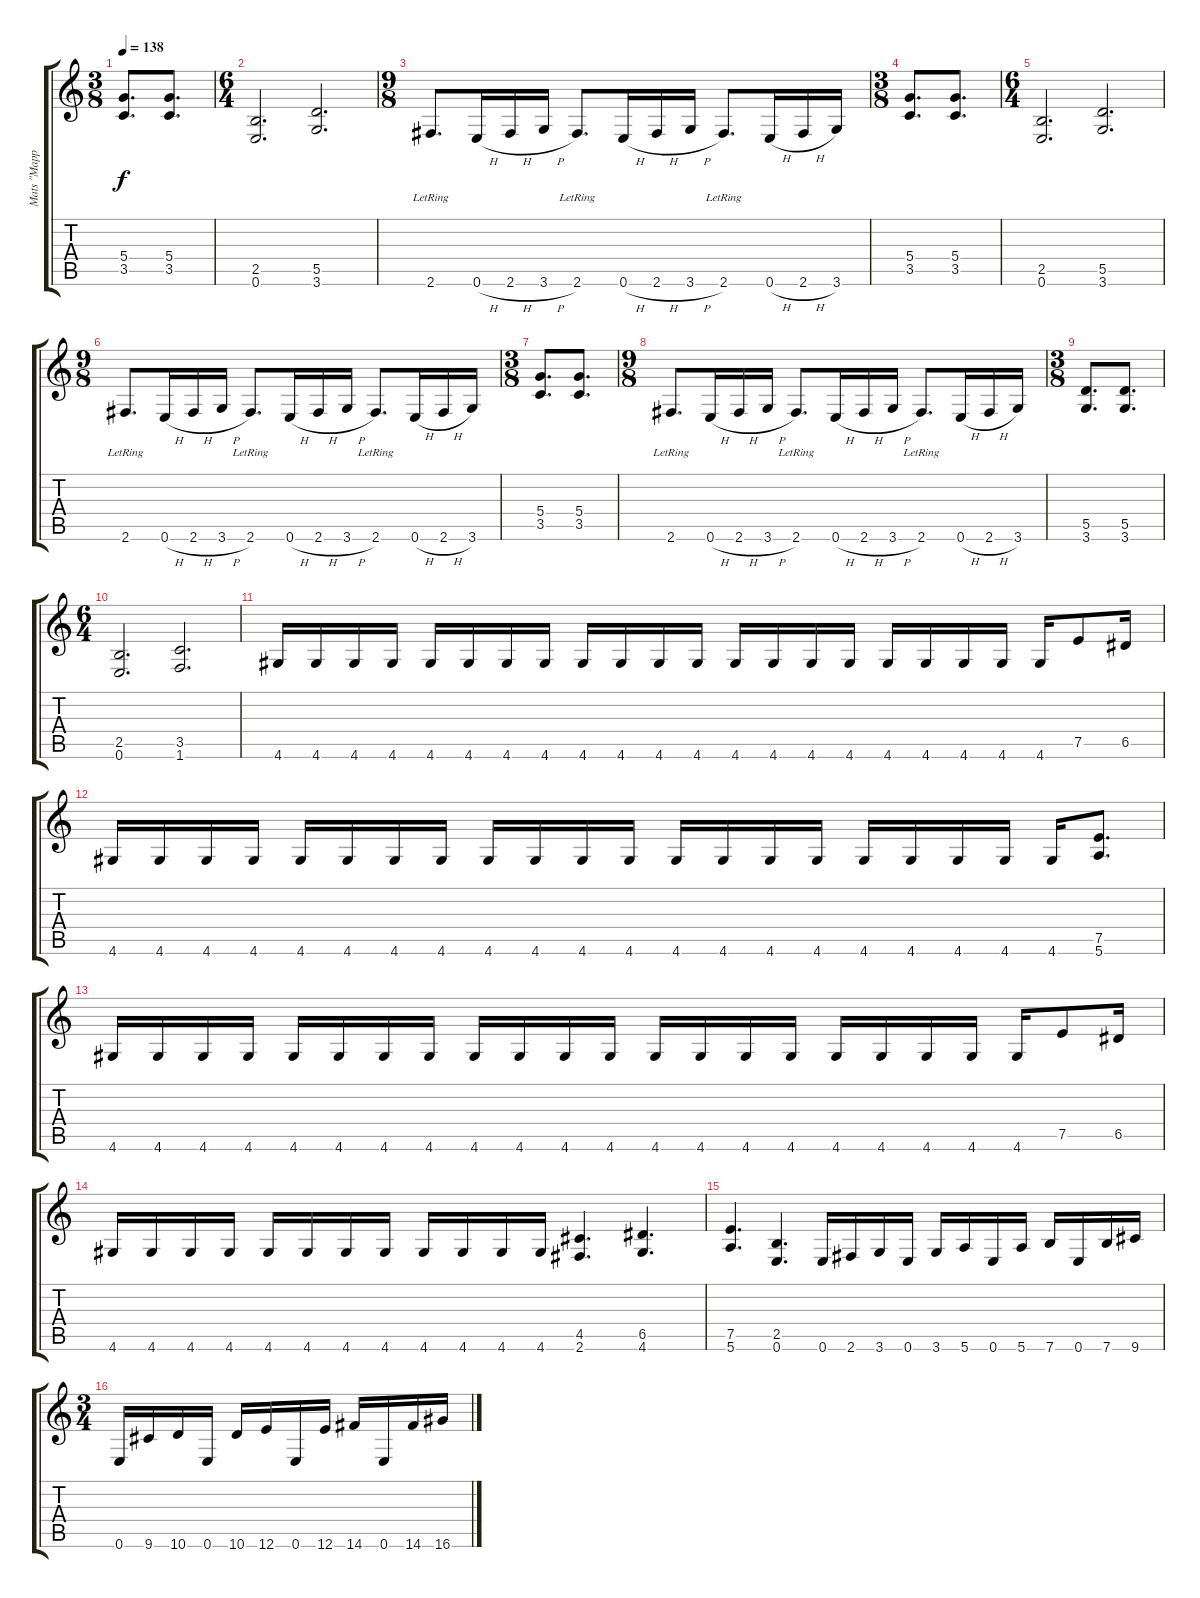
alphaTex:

\track ("Mats \"Mappe\" Bjorkman" "Mats \"Mapp") {instrument distortionguitar}
\staff {score tabs}
\tuning (E4 B3 G3 D3 A2 E2) {hide}
\ts (3 8)
\tempo 138
\clef g2
\ks c
(5.4 3.5).8{d dy f} (5.4 3.5).8{d} |
\ts (6 4)
(2.5 0.6).2{d} (5.5 3.6).2{d} |
\ts (9 8)
2.6{lr}.8{d} 0.6{h}.16 2.6{h}.16 3.6{h}.16 2.6{lr}.8{d} 0.6{h}.16 2.6{h}.16 3.6{h}.16 2.6{lr}.8{d} 0.6{h}.16 2.6{h}.16 3.6.16 |
\ts (3 8)
(5.4 3.5).8{d} (5.4 3.5).8{d} |
\ts (6 4)
(2.5 0.6).2{d} (5.5 3.6).2{d} |
\ts (9 8)
2.6{lr}.8{d} 0.6{h}.16 2.6{h}.16 3.6{h}.16 2.6{lr}.8{d} 0.6{h}.16 2.6{h}.16 3.6{h}.16 2.6{lr}.8{d} 0.6{h}.16 2.6{h}.16 3.6.16 |
\ts (3 8)
(5.4 3.5).8{d} (5.4 3.5).8{d} |
\ts (9 8)
2.6{lr}.8{d} 0.6{h}.16 2.6{h}.16 3.6{h}.16 2.6{lr}.8{d} 0.6{h}.16 2.6{h}.16 3.6{h}.16 2.6{lr}.8{d} 0.6{h}.16 2.6{h}.16 3.6.16 |
\ts (3 8)
(5.5 3.6).8{d} (5.5 3.6).8{d} |
\ts (6 4)
(2.5 0.6).2{d} (3.5 1.6).2{d} |
4.6.16 4.6.16 4.6.16 4.6.16 4.6.16 4.6.16 4.6.16 4.6.16 4.6.16 4.6.16 4.6.16 4.6.16 4.6.16 4.6.16 4.6.16 4.6.16 4.6.16 4.6.16 4.6.16 4.6.16 4.6.16 7.5.8 6.5.16 |
4.6.16 4.6.16 4.6.16 4.6.16 4.6.16 4.6.16 4.6.16 4.6.16 4.6.16 4.6.16 4.6.16 4.6.16 4.6.16 4.6.16 4.6.16 4.6.16 4.6.16 4.6.16 4.6.16 4.6.16 4.6.16 (7.5 5.6).8{d} |
4.6.16 4.6.16 4.6.16 4.6.16 4.6.16 4.6.16 4.6.16 4.6.16 4.6.16 4.6.16 4.6.16 4.6.16 4.6.16 4.6.16 4.6.16 4.6.16 4.6.16 4.6.16 4.6.16 4.6.16 4.6.16 7.5.8 6.5.16 |
4.6.16 4.6.16 4.6.16 4.6.16 4.6.16 4.6.16 4.6.16 4.6.16 4.6.16 4.6.16 4.6.16 4.6.16 (4.5 2.6).4{d} (6.5 4.6).4{d} |
(7.5 5.6).4{d} (2.5 0.6).4{d} 0.6.16 2.6.16 3.6.16 0.6.16 3.6.16 5.6.16 0.6.16 5.6.16 7.6.16 0.6.16 7.6.16 9.6.16 |
\ts (3 4)
0.6.16 9.6.16 10.6.16 0.6.16 10.6.16 12.6.16 0.6.16 12.6.16 14.6.16 0.6.16 14.6.16 16.6.16
